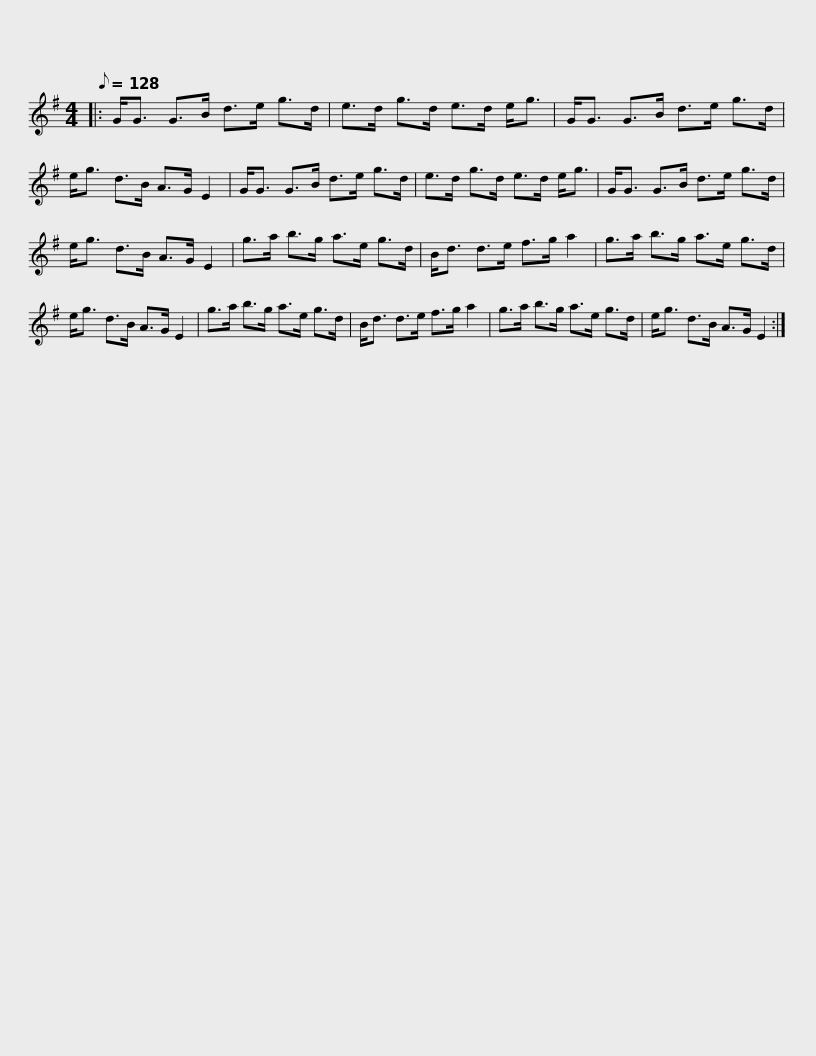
X:1
L:1/8
Q:1/8=128
M:4/4
I:linebreak $
K:Emin
V:1 treble
V:1
|: G<G G>B d>e g>d | e>d g>d e>d e<g | G<G G>B d>e g>d | e<g d>B A>G E2 |$ G<G G>B d>e g>d | %5
 e>d g>d e>d e<g | G<G G>B d>e g>d | e<g d>B A>G E2 |$ g>a b>g a>e g>d | B<d d>e f>g a2 | %10
 g>a b>g a>e g>d | e<g d>B A>G E2 |$ g>a b>g a>e g>d | B<d d>e f>g a2 | g>a b>g a>e g>d | %15
 e<g d>B A>G E2 :| %16
